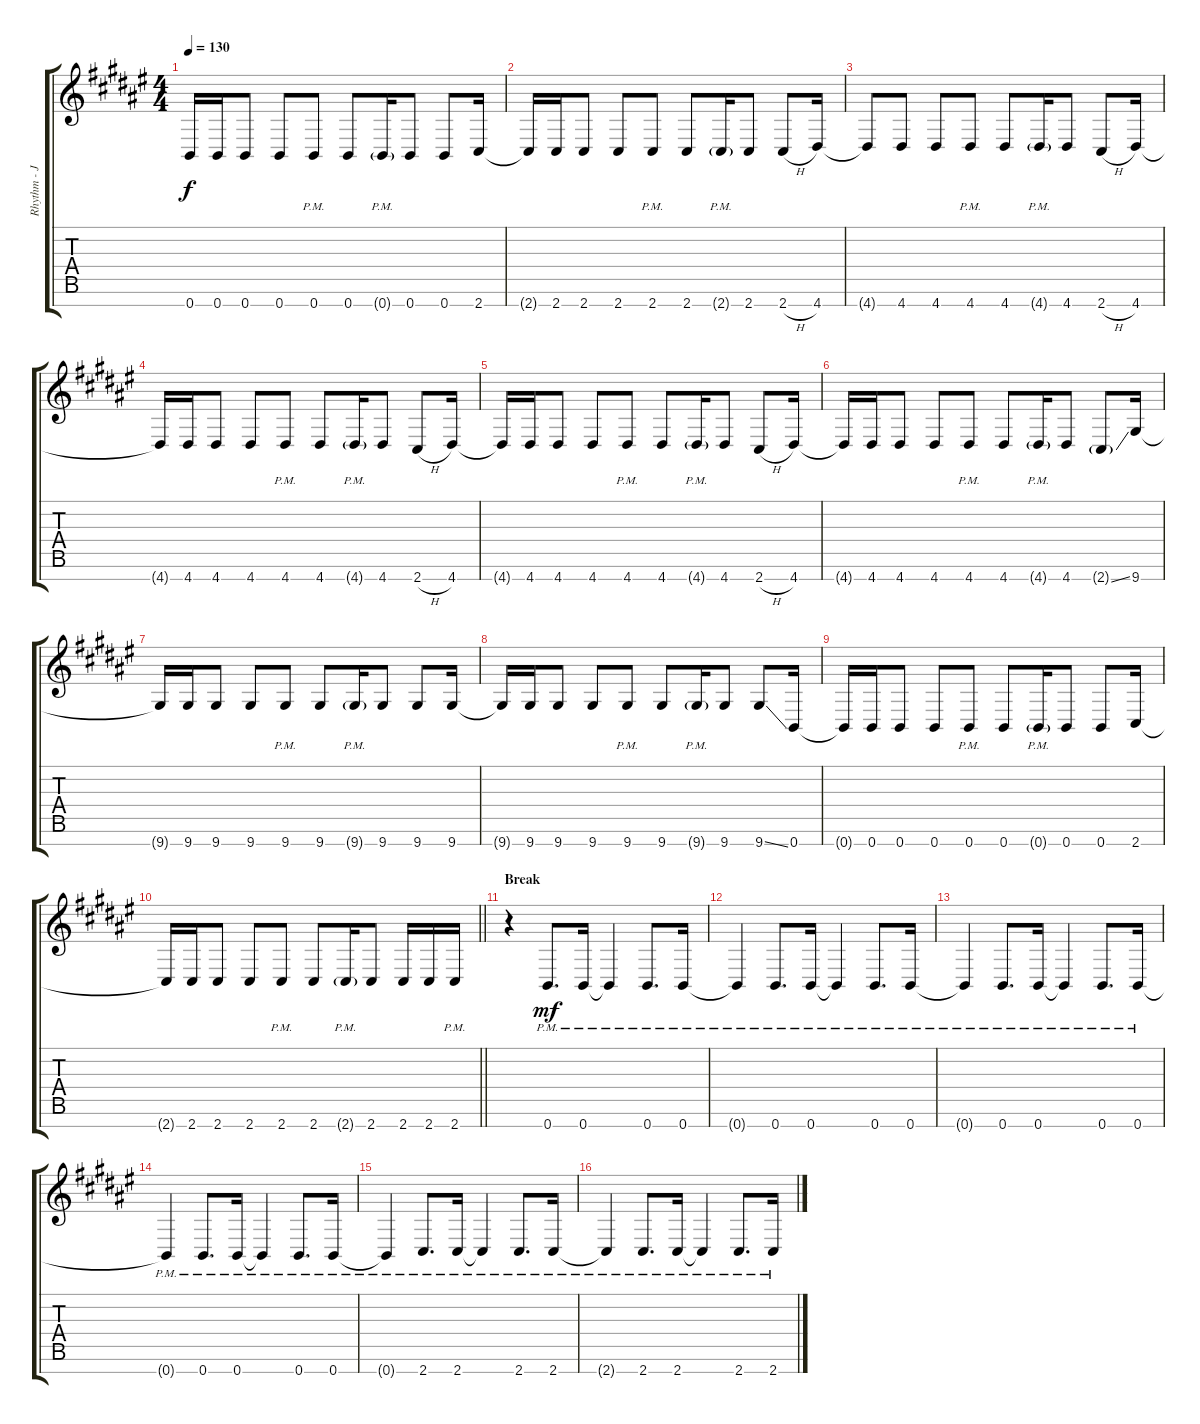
\track ("Rhythm - Jochem Jacobs" "Rhythm - J") {instrument distortionguitar}
\staff {score tabs}
\tuning (E4 B3 G3 D3 A2 E2 B1) {hide}
\ts (4 4)
\tempo 130
\clef g2
\ks d#minor
0.7{t}.16{dy f} 0.7.16 0.7.8 0.7.8 0.7{pm}.8 0.7.8 0.7{g pm}.16 0.7.8 0.7.8 2.7.16 |
2.7{t}.16 2.7.16 2.7.8 2.7.8 2.7{pm}.8 2.7.8 2.7{g pm}.16 2.7.8 2.7{h}.8 4.7.16 |
4.7{t}.8 4.7.8 4.7.8 4.7{pm}.8 4.7.8 4.7{g pm}.16 4.7.8 2.7{h}.8 4.7.16 |
4.7{t}.16 4.7.16 4.7.8 4.7.8 4.7{pm}.8 4.7.8 4.7{g pm}.16 4.7.8 2.7{h}.8 4.7.16 |
4.7{t}.16 4.7.16 4.7.8 4.7.8 4.7{pm}.8 4.7.8 4.7{g pm}.16 4.7.8 2.7{h}.8 4.7.16 |
4.7{t}.16 4.7.16 4.7.8 4.7.8 4.7{pm}.8 4.7.8 4.7{g pm}.16 4.7.8 2.7{ss g}.8 9.7.16 |
9.7{t}.16 9.7.16 9.7.8 9.7.8 9.7{pm}.8 9.7.8 9.7{g pm}.16 9.7.8 9.7.8 9.7.16 |
9.7{t}.16 9.7.16 9.7.8 9.7.8 9.7{pm}.8 9.7.8 9.7{g pm}.16 9.7.8 9.7{ss}.8 0.7.16 |
0.7{t}.16 0.7.16 0.7.8 0.7.8 0.7{pm}.8 0.7.8 0.7{g pm}.16 0.7.8 0.7.8 2.7.16 |
\barLineRight lightlight
2.7{t}.16 2.7.16 2.7.8 2.7.8 2.7{pm}.8 2.7.8 2.7{g pm}.16 2.7.8 2.7.16 2.7.16 2.7{pm}.16 |
\section ("" "Break")
r.4 0.7{pm}.8{d dy mf} 0.7{pm}.16 0.7{pm t}.4 0.7{pm}.8{d} 0.7{pm}.16 |
0.7{pm t}.4 0.7{pm}.8{d} 0.7{pm}.16 0.7{pm t}.4 0.7{pm}.8{d} 0.7{pm}.16 |
0.7{pm t}.4 0.7{pm}.8{d} 0.7{pm}.16 0.7{pm t}.4 0.7{pm}.8{d} 0.7{pm}.16 |
0.7{pm t}.4 0.7{pm}.8{d} 0.7{pm}.16 0.7{pm t}.4 0.7{pm}.8{d} 0.7{pm}.16 |
0.7{pm t}.4 2.7{pm}.8{d} 2.7{pm}.16 2.7{pm t}.4 2.7{pm}.8{d} 2.7{pm}.16 |
2.7{pm t}.4 2.7{pm}.8{d} 2.7{pm}.16 2.7{pm t}.4 2.7{pm}.8{d} 2.7{pm}.16
